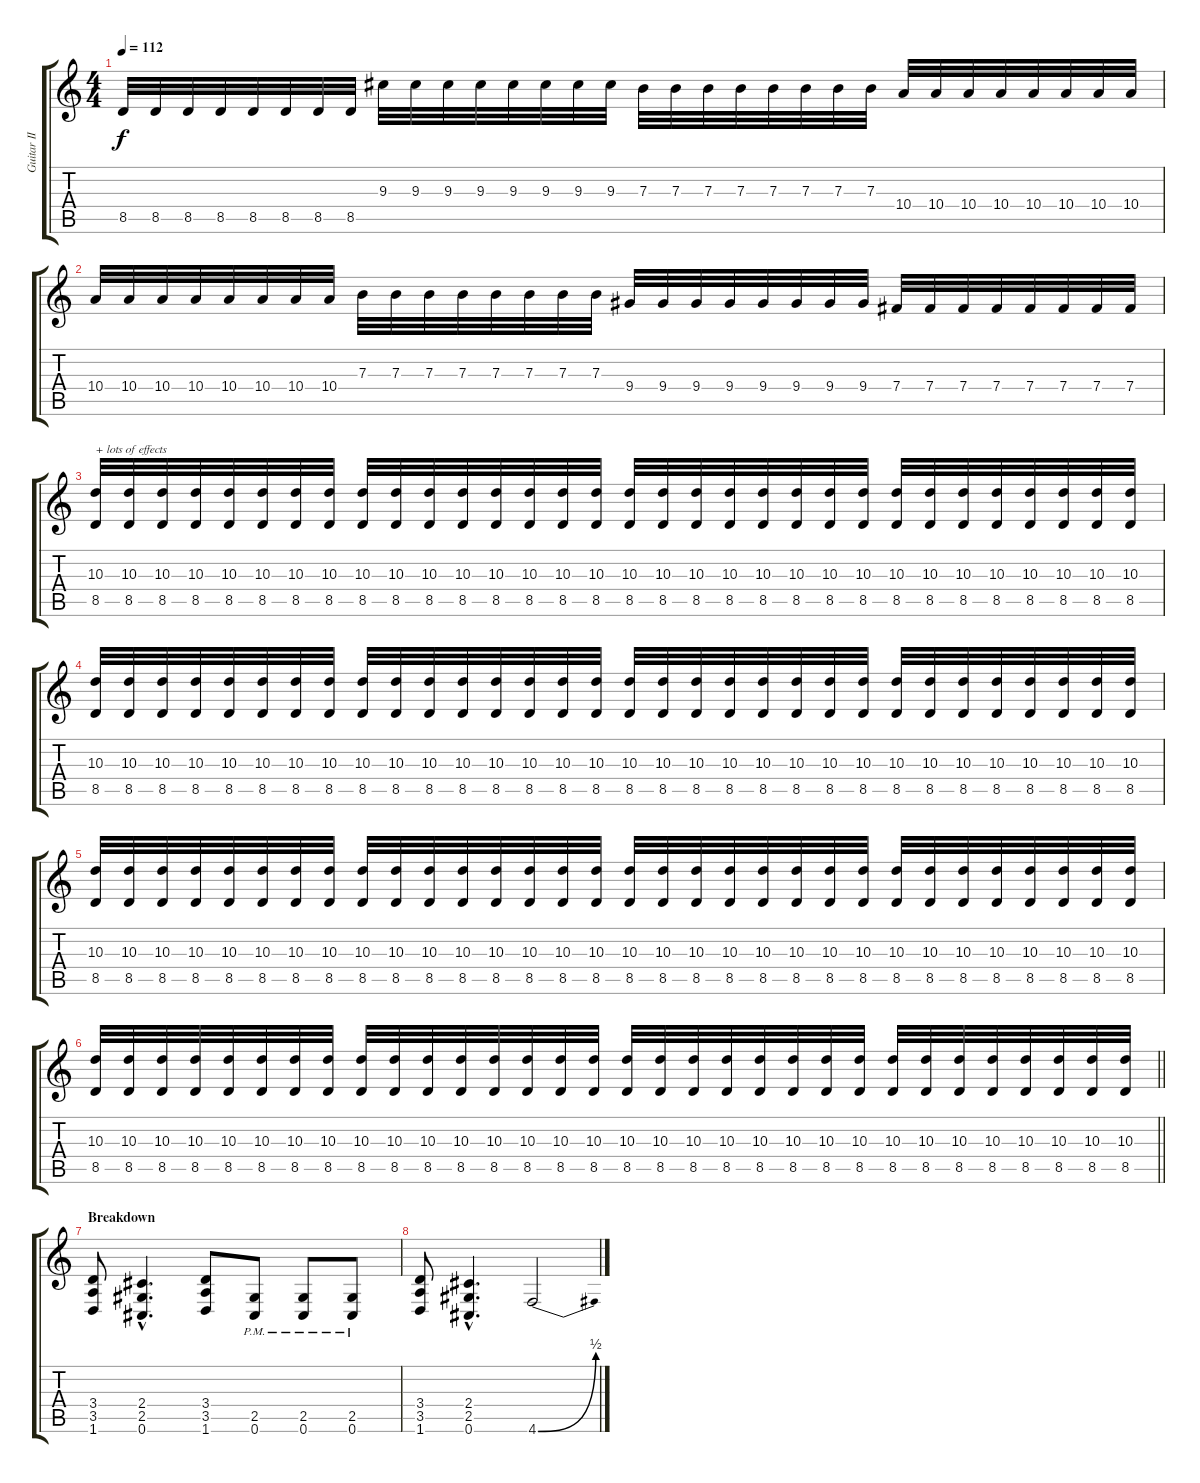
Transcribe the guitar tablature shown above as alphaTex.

\track ("Guitar II" "Guitar II") {instrument distortionguitar}
\staff {score tabs}
\tuning (Db4 Ab3 E3 B2 Gb2 Db2) {hide}
\ts (4 4)
\tempo 112
\clef g2
\ks c
8.5.32{dy f} 8.5.32 8.5.32 8.5.32 8.5.32 8.5.32 8.5.32 8.5.32 9.3.32 9.3.32 9.3.32 9.3.32 9.3.32 9.3.32 9.3.32 9.3.32 7.3.32 7.3.32 7.3.32 7.3.32 7.3.32 7.3.32 7.3.32 7.3.32 10.4.32 10.4.32 10.4.32 10.4.32 10.4.32 10.4.32 10.4.32 10.4.32 |
10.4.32 10.4.32 10.4.32 10.4.32 10.4.32 10.4.32 10.4.32 10.4.32 7.3.32 7.3.32 7.3.32 7.3.32 7.3.32 7.3.32 7.3.32 7.3.32 9.4.32 9.4.32 9.4.32 9.4.32 9.4.32 9.4.32 9.4.32 9.4.32 7.4.32 7.4.32 7.4.32 7.4.32 7.4.32 7.4.32 7.4.32 7.4.32 |
(10.3 8.5).32{txt "+ lots of effects"} (10.3 8.5).32 (10.3 8.5).32 (10.3 8.5).32 (10.3 8.5).32 (10.3 8.5).32 (10.3 8.5).32 (10.3 8.5).32 (10.3 8.5).32 (10.3 8.5).32 (10.3 8.5).32 (10.3 8.5).32 (10.3 8.5).32 (10.3 8.5).32 (10.3 8.5).32 (10.3 8.5).32 (10.3 8.5).32 (10.3 8.5).32 (10.3 8.5).32 (10.3 8.5).32 (10.3 8.5).32 (10.3 8.5).32 (10.3 8.5).32 (10.3 8.5).32 (10.3 8.5).32 (10.3 8.5).32 (10.3 8.5).32 (10.3 8.5).32 (10.3 8.5).32 (10.3 8.5).32 (10.3 8.5).32 (10.3 8.5).32 |
(10.3 8.5).32 (10.3 8.5).32 (10.3 8.5).32 (10.3 8.5).32 (10.3 8.5).32 (10.3 8.5).32 (10.3 8.5).32 (10.3 8.5).32 (10.3 8.5).32 (10.3 8.5).32 (10.3 8.5).32 (10.3 8.5).32 (10.3 8.5).32 (10.3 8.5).32 (10.3 8.5).32 (10.3 8.5).32 (10.3 8.5).32 (10.3 8.5).32 (10.3 8.5).32 (10.3 8.5).32 (10.3 8.5).32 (10.3 8.5).32 (10.3 8.5).32 (10.3 8.5).32 (10.3 8.5).32 (10.3 8.5).32 (10.3 8.5).32 (10.3 8.5).32 (10.3 8.5).32 (10.3 8.5).32 (10.3 8.5).32 (10.3 8.5).32 |
(10.3 8.5).32 (10.3 8.5).32 (10.3 8.5).32 (10.3 8.5).32 (10.3 8.5).32 (10.3 8.5).32 (10.3 8.5).32 (10.3 8.5).32 (10.3 8.5).32 (10.3 8.5).32 (10.3 8.5).32 (10.3 8.5).32 (10.3 8.5).32 (10.3 8.5).32 (10.3 8.5).32 (10.3 8.5).32 (10.3 8.5).32 (10.3 8.5).32 (10.3 8.5).32 (10.3 8.5).32 (10.3 8.5).32 (10.3 8.5).32 (10.3 8.5).32 (10.3 8.5).32 (10.3 8.5).32 (10.3 8.5).32 (10.3 8.5).32 (10.3 8.5).32 (10.3 8.5).32 (10.3 8.5).32 (10.3 8.5).32 (10.3 8.5).32 |
\barLineRight lightlight
(10.3 8.5).32 (10.3 8.5).32 (10.3 8.5).32 (10.3 8.5).32 (10.3 8.5).32 (10.3 8.5).32 (10.3 8.5).32 (10.3 8.5).32 (10.3 8.5).32 (10.3 8.5).32 (10.3 8.5).32 (10.3 8.5).32 (10.3 8.5).32 (10.3 8.5).32 (10.3 8.5).32 (10.3 8.5).32 (10.3 8.5).32 (10.3 8.5).32 (10.3 8.5).32 (10.3 8.5).32 (10.3 8.5).32 (10.3 8.5).32 (10.3 8.5).32 (10.3 8.5).32 (10.3 8.5).32 (10.3 8.5).32 (10.3 8.5).32 (10.3 8.5).32 (10.3 8.5).32 (10.3 8.5).32 (10.3 8.5).32 (10.3 8.5).32 |
\section ("" "Breakdown")
(3.4 3.5 1.6).8 (2.4{hac} 2.5{hac} 0.6{hac}).4{d} (3.4 3.5 1.6).8 (2.5{pm} 0.6{pm}).8 (2.5{pm} 0.6{pm}).8 (2.5{pm} 0.6{pm}).8 |
(3.4 3.5 1.6).8 (2.4{hac} 2.5{hac} 0.6{hac}).4{d} 4.6{be (bend 0 0 60 2)}.2
